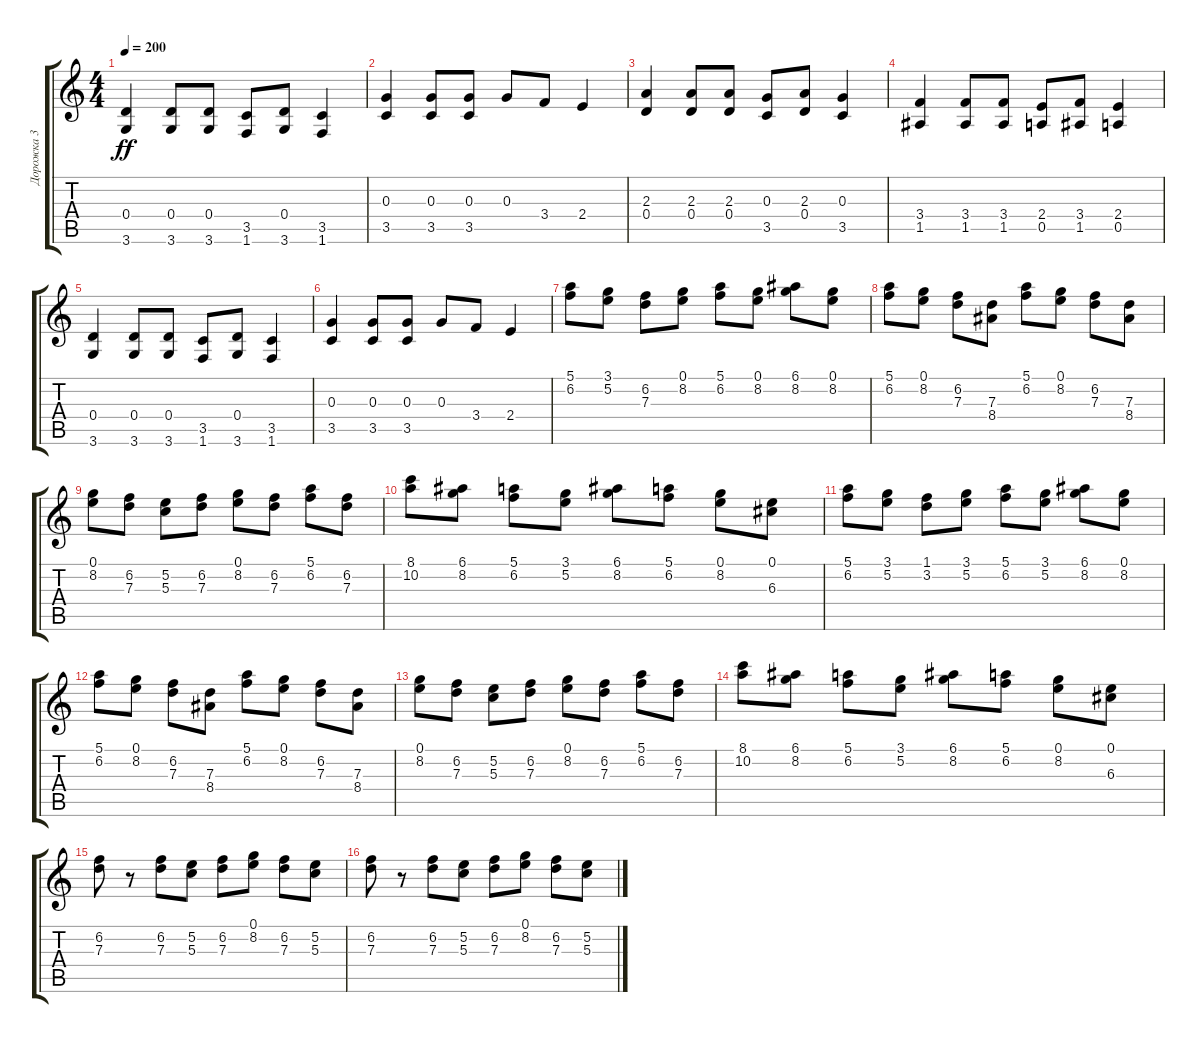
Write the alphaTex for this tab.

\track ("Дорожка 3" "Дорожка 3") {instrument distortionguitar}
\staff {score tabs}
\tuning (E4 B3 G3 D3 A2 E2) {hide}
\ts (4 4)
\tempo 200
\clef g2
\ks c
(0.4 3.6).4{dy ff} (0.4 3.6).8 (0.4 3.6).8 (3.5 1.6).8 (0.4 3.6).8 (3.5 1.6).4 |
(0.3 3.5).4 (0.3 3.5).8 (0.3 3.5).8 0.3.8 3.4.8 2.4.4 |
(2.3 0.4).4 (2.3 0.4).8 (2.3 0.4).8 (0.3 3.5).8 (2.3 0.4).8 (0.3 3.5).4 |
(3.4 1.5).4 (3.4 1.5).8 (3.4 1.5).8 (2.4 0.5).8 (3.4 1.5).8 (2.4 0.5).4 |
(0.4 3.6).4 (0.4 3.6).8 (0.4 3.6).8 (3.5 1.6).8 (0.4 3.6).8 (3.5 1.6).4 |
(0.3 3.5).4 (0.3 3.5).8 (0.3 3.5).8 0.3.8 3.4.8 2.4.4 |
(5.1 6.2).8 (3.1 5.2).8 (6.2 7.3).8 (0.1 8.2).8 (5.1 6.2).8 (0.1 8.2).8 (6.1 8.2).8 (0.1 8.2).8 |
(5.1 6.2).8 (0.1 8.2).8 (6.2 7.3).8 (7.3 8.4).8 (5.1 6.2).8 (0.1 8.2).8 (6.2 7.3).8 (7.3 8.4).8 |
(0.1 8.2).8 (6.2 7.3).8 (5.2 5.3).8 (6.2 7.3).8 (0.1 8.2).8 (6.2 7.3).8 (5.1 6.2).8 (6.2 7.3).8 |
(8.1 10.2).8 (6.1 8.2).8 (5.1 6.2).8 (3.1 5.2).8 (6.1 8.2).8 (5.1 6.2).8 (0.1 8.2).8 (0.1 6.3).8 |
(5.1 6.2).8 (3.1 5.2).8 (1.1 3.2).8 (3.1 5.2).8 (5.1 6.2).8 (3.1 5.2).8 (6.1 8.2).8 (0.1 8.2).8 |
(5.1 6.2).8 (0.1 8.2).8 (6.2 7.3).8 (7.3 8.4).8 (5.1 6.2).8 (0.1 8.2).8 (6.2 7.3).8 (7.3 8.4).8 |
(0.1 8.2).8 (6.2 7.3).8 (5.2 5.3).8 (6.2 7.3).8 (0.1 8.2).8 (6.2 7.3).8 (5.1 6.2).8 (6.2 7.3).8 |
(8.1 10.2).8 (6.1 8.2).8 (5.1 6.2).8 (3.1 5.2).8 (6.1 8.2).8 (5.1 6.2).8 (0.1 8.2).8 (0.1 6.3).8 |
(6.2 7.3).8 r.8 (6.2 7.3).8 (5.2 5.3).8 (6.2 7.3).8 (0.1 8.2).8 (6.2 7.3).8 (5.2 5.3).8 |
(6.2 7.3).8 r.8 (6.2 7.3).8 (5.2 5.3).8 (6.2 7.3).8 (0.1 8.2).8 (6.2 7.3).8 (5.2 5.3).8
